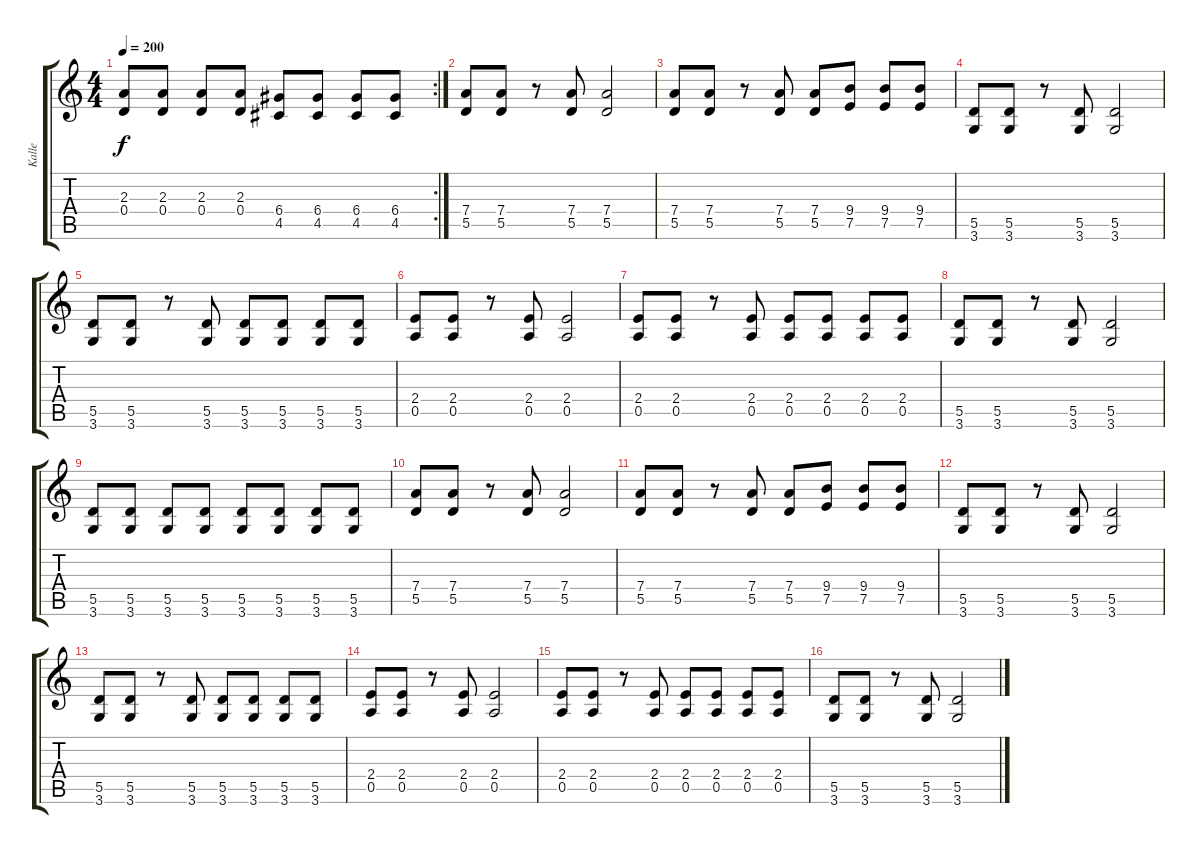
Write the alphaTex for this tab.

\track ("Kalle" "Kalle") {instrument distortionguitar}
\staff {score tabs}
\tuning (E4 B3 G3 D3 A2 E2) {hide}
\rc 2
\ts (4 4)
\tempo 200
\clef g2
\ks c
(2.3 0.4).8{dy f} (2.3 0.4).8 (2.3 0.4).8 (2.3 0.4).8 (6.4 4.5).8 (6.4 4.5).8 (6.4 4.5).8 (6.4 4.5).8 |
(7.4 5.5).8 (7.4 5.5).8 r.8 (7.4 5.5).8 (7.4 5.5).2 |
(7.4 5.5).8 (7.4 5.5).8 r.8 (7.4 5.5).8 (7.4 5.5).8 (9.4 7.5).8 (9.4 7.5).8 (9.4 7.5).8 |
(5.5 3.6).8 (5.5 3.6).8 r.8 (5.5 3.6).8 (5.5 3.6).2 |
(5.5 3.6).8 (5.5 3.6).8 r.8 (5.5 3.6).8 (5.5 3.6).8 (5.5 3.6).8 (5.5 3.6).8 (5.5 3.6).8 |
(2.4 0.5).8 (2.4 0.5).8 r.8 (2.4 0.5).8 (2.4 0.5).2 |
(2.4 0.5).8 (2.4 0.5).8 r.8 (2.4 0.5).8 (2.4 0.5).8 (2.4 0.5).8 (2.4 0.5).8 (2.4 0.5).8 |
(5.5 3.6).8 (5.5 3.6).8 r.8 (5.5 3.6).8 (5.5 3.6).2 |
(5.5 3.6).8 (5.5 3.6).8 (5.5 3.6).8 (5.5 3.6).8 (5.5 3.6).8 (5.5 3.6).8 (5.5 3.6).8 (5.5 3.6).8 |
(7.4 5.5).8 (7.4 5.5).8 r.8 (7.4 5.5).8 (7.4 5.5).2 |
(7.4 5.5).8 (7.4 5.5).8 r.8 (7.4 5.5).8 (7.4 5.5).8 (9.4 7.5).8 (9.4 7.5).8 (9.4 7.5).8 |
(5.5 3.6).8 (5.5 3.6).8 r.8 (5.5 3.6).8 (5.5 3.6).2 |
(5.5 3.6).8 (5.5 3.6).8 r.8 (5.5 3.6).8 (5.5 3.6).8 (5.5 3.6).8 (5.5 3.6).8 (5.5 3.6).8 |
(2.4 0.5).8 (2.4 0.5).8 r.8 (2.4 0.5).8 (2.4 0.5).2 |
(2.4 0.5).8 (2.4 0.5).8 r.8 (2.4 0.5).8 (2.4 0.5).8 (2.4 0.5).8 (2.4 0.5).8 (2.4 0.5).8 |
(5.5 3.6).8 (5.5 3.6).8 r.8 (5.5 3.6).8 (5.5 3.6).2
